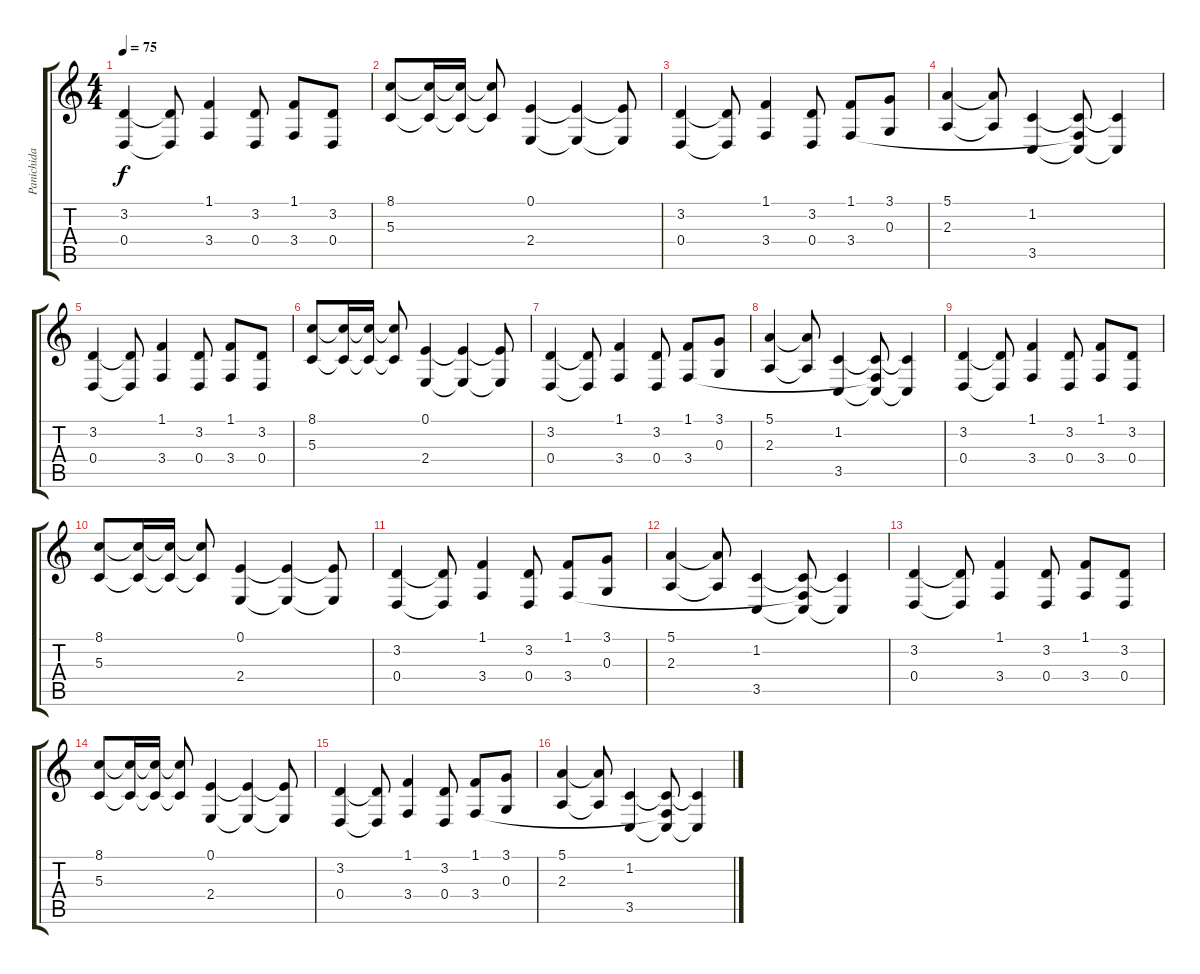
\track ("Panichida" "Panichida") {instrument fx7echoes}
\staff {score tabs}
\tuning (E4 B3 G3 D3 A2 E2) {hide}
\ts (4 4)
\tempo 75
\clef g2
\ks c
(3.2 0.4).4{dy f volume 13 balance 16 instrument fx7echoes} (3.2{t} 0.4{t}).8 (1.1 3.4).4 (3.2 0.4).8 (1.1 3.4).8 (3.2 0.4).8 |
(8.1 5.3).8 (8.1{t} 5.3{t}).16 (8.1{t} 5.3{t}).16 (8.1{t} 5.3{t}).8 (0.1 2.4).4 (0.1{t} 2.4{t}).4 (0.1{t} 2.4{t}).8 |
(3.2 0.4).4 (3.2{t} 0.4{t}).8 (1.1 3.4).4 (3.2 0.4).8 (1.1 3.4).8 (3.1 0.3).8 |
(5.1 2.3).4 (5.1{t} 2.3{t}).8 (1.2 3.5).4 (1.2{t} 3.4{t} 3.5{t}).8 (1.2{t} 3.5{t}).4 |
(3.2 0.4).4 (3.2{t} 0.4{t}).8 (1.1 3.4).4 (3.2 0.4).8 (1.1 3.4).8 (3.2 0.4).8 |
(8.1 5.3).8 (8.1{t} 5.3{t}).16 (8.1{t} 5.3{t}).16 (8.1{t} 5.3{t}).8 (0.1 2.4).4 (0.1{t} 2.4{t}).4 (0.1{t} 2.4{t}).8 |
(3.2 0.4).4 (3.2{t} 0.4{t}).8 (1.1 3.4).4 (3.2 0.4).8 (1.1 3.4).8 (3.1 0.3).8 |
(5.1 2.3).4 (5.1{t} 2.3{t}).8 (1.2 3.5).4 (1.2{t} 3.4{t} 3.5{t}).8 (1.2{t} 3.5{t}).4 |
(3.2 0.4).4 (3.2{t} 0.4{t}).8 (1.1 3.4).4 (3.2 0.4).8 (1.1 3.4).8 (3.2 0.4).8 |
(8.1 5.3).8 (8.1{t} 5.3{t}).16 (8.1{t} 5.3{t}).16 (8.1{t} 5.3{t}).8 (0.1 2.4).4 (0.1{t} 2.4{t}).4 (0.1{t} 2.4{t}).8 |
(3.2 0.4).4 (3.2{t} 0.4{t}).8 (1.1 3.4).4 (3.2 0.4).8 (1.1 3.4).8 (3.1 0.3).8 |
(5.1 2.3).4 (5.1{t} 2.3{t}).8 (1.2 3.5).4 (1.2{t} 3.4{t} 3.5{t}).8 (1.2{t} 3.5{t}).4 |
(3.2 0.4).4 (3.2{t} 0.4{t}).8 (1.1 3.4).4 (3.2 0.4).8 (1.1 3.4).8 (3.2 0.4).8 |
(8.1 5.3).8 (8.1{t} 5.3{t}).16 (8.1{t} 5.3{t}).16 (8.1{t} 5.3{t}).8 (0.1 2.4).4 (0.1{t} 2.4{t}).4 (0.1{t} 2.4{t}).8 |
(3.2 0.4).4 (3.2{t} 0.4{t}).8 (1.1 3.4).4 (3.2 0.4).8 (1.1 3.4).8 (3.1 0.3).8 |
(5.1 2.3).4 (5.1{t} 2.3{t}).8 (1.2 3.5).4 (1.2{t} 3.4{t} 3.5{t}).8 (1.2{t} 3.5{t}).4
